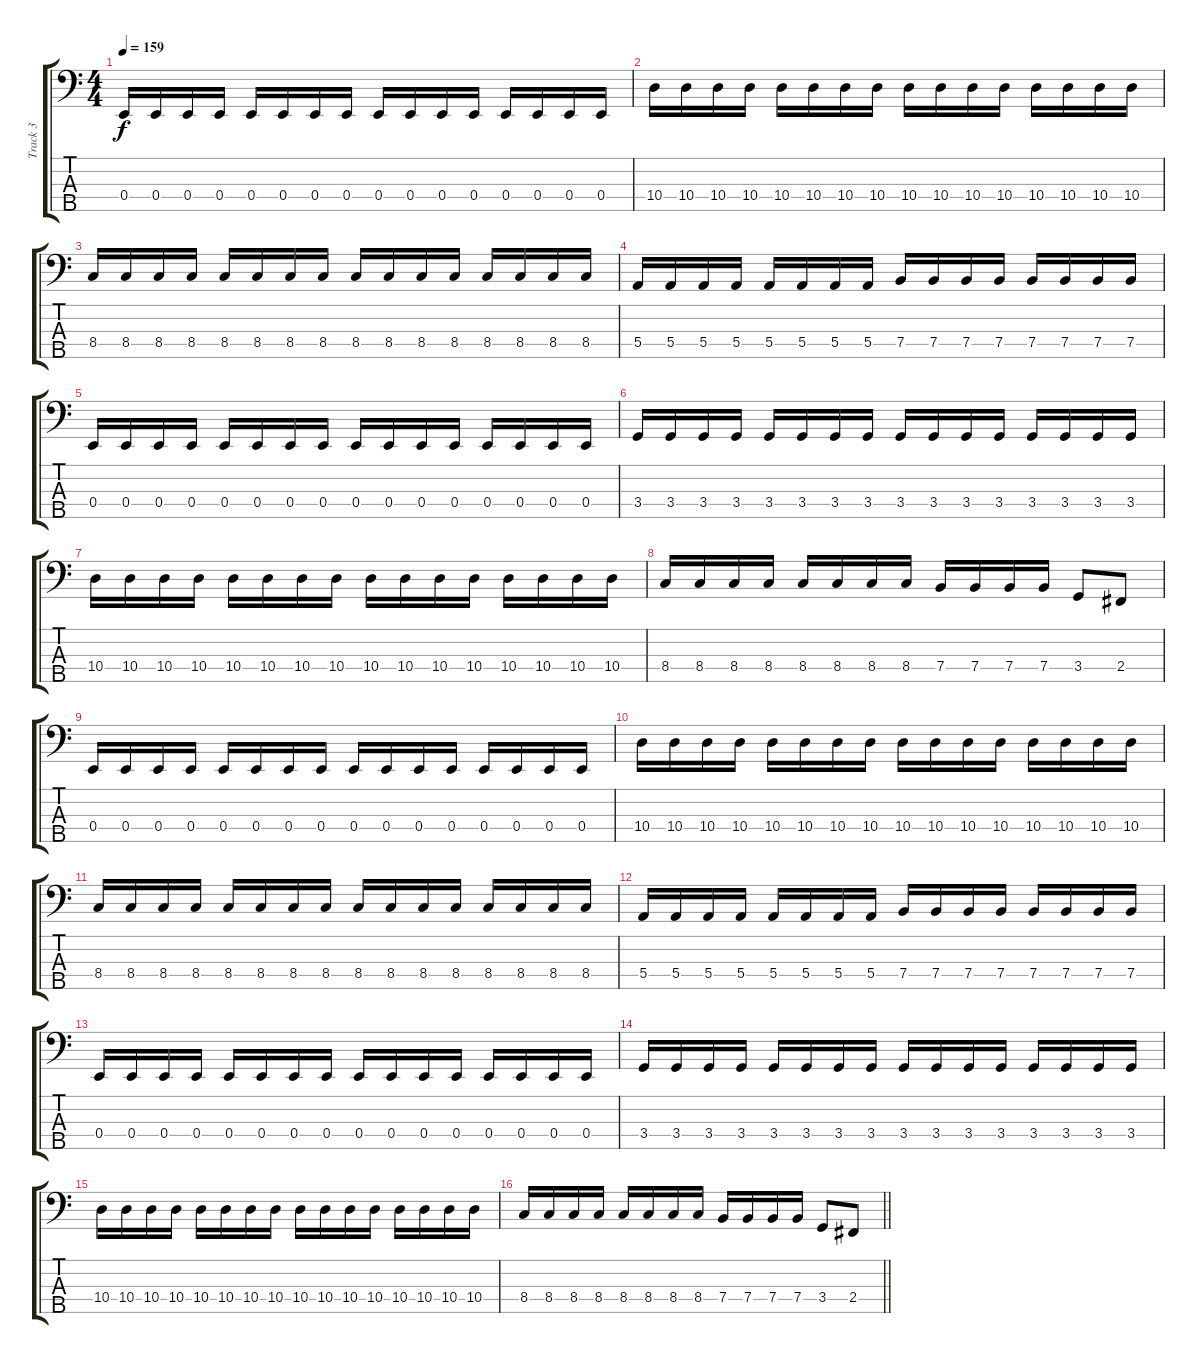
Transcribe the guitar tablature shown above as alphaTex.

\track ("Track 3" "Track 3") {instrument electricbassfinger}
\staff {score tabs}
\tuning (G2 D2 A1 E1 B0) {hide}
\ts (4 4)
\tempo 159
\clef f4
\ks c
0.4.16{dy f} 0.4.16 0.4.16 0.4.16 0.4.16 0.4.16 0.4.16 0.4.16 0.4.16 0.4.16 0.4.16 0.4.16 0.4.16 0.4.16 0.4.16 0.4.16 |
10.4.16 10.4.16 10.4.16 10.4.16 10.4.16 10.4.16 10.4.16 10.4.16 10.4.16 10.4.16 10.4.16 10.4.16 10.4.16 10.4.16 10.4.16 10.4.16 |
8.4.16 8.4.16 8.4.16 8.4.16 8.4.16 8.4.16 8.4.16 8.4.16 8.4.16 8.4.16 8.4.16 8.4.16 8.4.16 8.4.16 8.4.16 8.4.16 |
5.4.16 5.4.16 5.4.16 5.4.16 5.4.16 5.4.16 5.4.16 5.4.16 7.4.16 7.4.16 7.4.16 7.4.16 7.4.16 7.4.16 7.4.16 7.4.16 |
0.4.16 0.4.16 0.4.16 0.4.16 0.4.16 0.4.16 0.4.16 0.4.16 0.4.16 0.4.16 0.4.16 0.4.16 0.4.16 0.4.16 0.4.16 0.4.16 |
3.4.16 3.4.16 3.4.16 3.4.16 3.4.16 3.4.16 3.4.16 3.4.16 3.4.16 3.4.16 3.4.16 3.4.16 3.4.16 3.4.16 3.4.16 3.4.16 |
10.4.16 10.4.16 10.4.16 10.4.16 10.4.16 10.4.16 10.4.16 10.4.16 10.4.16 10.4.16 10.4.16 10.4.16 10.4.16 10.4.16 10.4.16 10.4.16 |
8.4.16 8.4.16 8.4.16 8.4.16 8.4.16 8.4.16 8.4.16 8.4.16 7.4.16 7.4.16 7.4.16 7.4.16 3.4.8 2.4.8 |
0.4.16 0.4.16 0.4.16 0.4.16 0.4.16 0.4.16 0.4.16 0.4.16 0.4.16 0.4.16 0.4.16 0.4.16 0.4.16 0.4.16 0.4.16 0.4.16 |
10.4.16 10.4.16 10.4.16 10.4.16 10.4.16 10.4.16 10.4.16 10.4.16 10.4.16 10.4.16 10.4.16 10.4.16 10.4.16 10.4.16 10.4.16 10.4.16 |
8.4.16 8.4.16 8.4.16 8.4.16 8.4.16 8.4.16 8.4.16 8.4.16 8.4.16 8.4.16 8.4.16 8.4.16 8.4.16 8.4.16 8.4.16 8.4.16 |
5.4.16 5.4.16 5.4.16 5.4.16 5.4.16 5.4.16 5.4.16 5.4.16 7.4.16 7.4.16 7.4.16 7.4.16 7.4.16 7.4.16 7.4.16 7.4.16 |
0.4.16 0.4.16 0.4.16 0.4.16 0.4.16 0.4.16 0.4.16 0.4.16 0.4.16 0.4.16 0.4.16 0.4.16 0.4.16 0.4.16 0.4.16 0.4.16 |
3.4.16 3.4.16 3.4.16 3.4.16 3.4.16 3.4.16 3.4.16 3.4.16 3.4.16 3.4.16 3.4.16 3.4.16 3.4.16 3.4.16 3.4.16 3.4.16 |
10.4.16 10.4.16 10.4.16 10.4.16 10.4.16 10.4.16 10.4.16 10.4.16 10.4.16 10.4.16 10.4.16 10.4.16 10.4.16 10.4.16 10.4.16 10.4.16 |
\barLineRight lightlight
8.4.16 8.4.16 8.4.16 8.4.16 8.4.16 8.4.16 8.4.16 8.4.16 7.4.16 7.4.16 7.4.16 7.4.16 3.4.8 2.4.8
